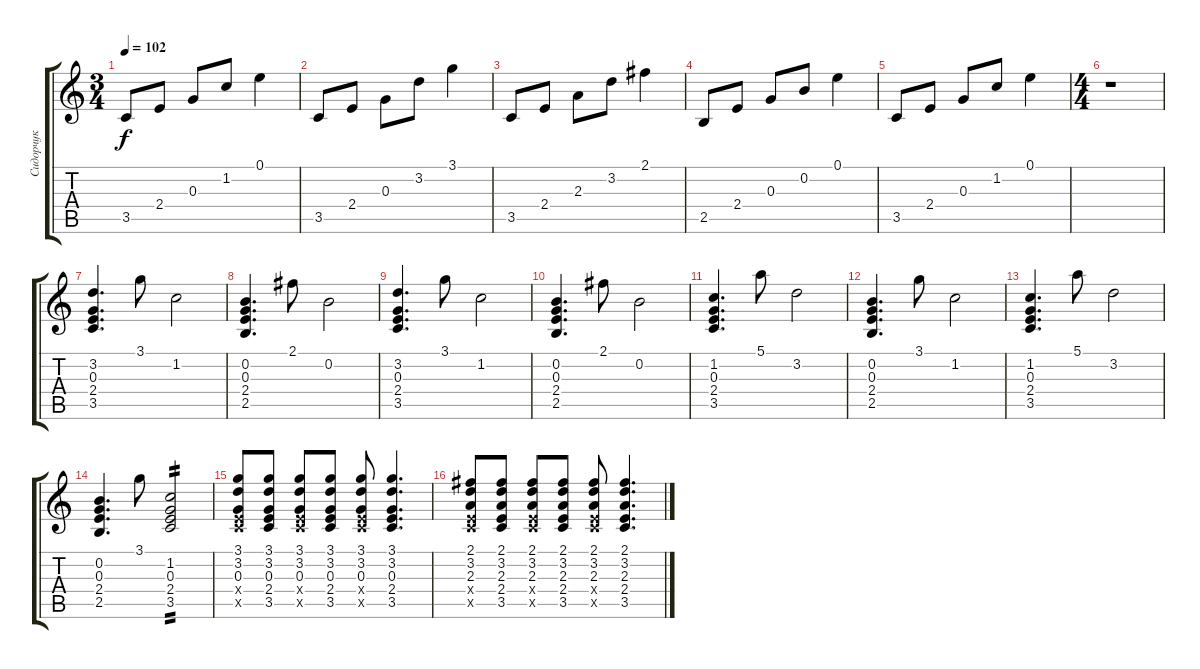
\track ("Сидорчук" "Сидорчук") {instrument acousticguitarsteel}
\staff {score tabs}
\tuning (E4 B3 G3 D3 A2 E2) {hide}
\ts (3 4)
\tempo 102
\clef g2
\ks c
3.5.8{dy f} 2.4.8 0.3.8 1.2.8 0.1.4 |
3.5.8 2.4.8 0.3.8 3.2.8 3.1.4 |
3.5.8 2.4.8 2.3.8 3.2.8 2.1.4 |
2.5.8 2.4.8 0.3.8 0.2.8 0.1.4 |
3.5.8 2.4.8 0.3.8 1.2.8 0.1.4 |
\ts (4 4)
r.1 |
(3.2 0.3 2.4 3.5).4{d} 3.1.8 1.2.2 |
(0.2 0.3 2.4 2.5).4{d} 2.1.8 0.2.2 |
(3.2 0.3 2.4 3.5).4{d} 3.1.8 1.2.2 |
(0.2 0.3 2.4 2.5).4{d} 2.1.8 0.2.2 |
(1.2 0.3 2.4 3.5).4{d} 5.1.8 3.2.2 |
(0.2 0.3 2.4 2.5).4{d} 3.1.8 1.2.2 |
(1.2 0.3 2.4 3.5).4{d} 5.1.8 3.2.2 |
(0.2 0.3 2.4 2.5).4{d} 3.1.8 (1.2 0.3 2.4 3.5).2{tp 2} |
(3.1 3.2 0.3 2.4{x} 3.5{x}).8 (3.1 3.2 0.3 2.4 3.5).8 (3.1 3.2 0.3 2.4{x} 3.5{x}).8 (3.1 3.2 0.3 2.4 3.5).8 (3.1 3.2 0.3 2.4{x} 3.5{x}).8 (3.1 3.2 0.3 2.4 3.5).4{d} |
(2.1 3.2 2.3 2.4{x} 3.5{x}).8 (2.1 3.2 2.3 2.4 3.5).8 (2.1 3.2 2.3 2.4{x} 3.5{x}).8 (2.1 3.2 2.3 2.4 3.5).8 (2.1 3.2 2.3 2.4{x} 3.5{x}).8 (2.1 3.2 2.3 2.4 3.5).4{d}
